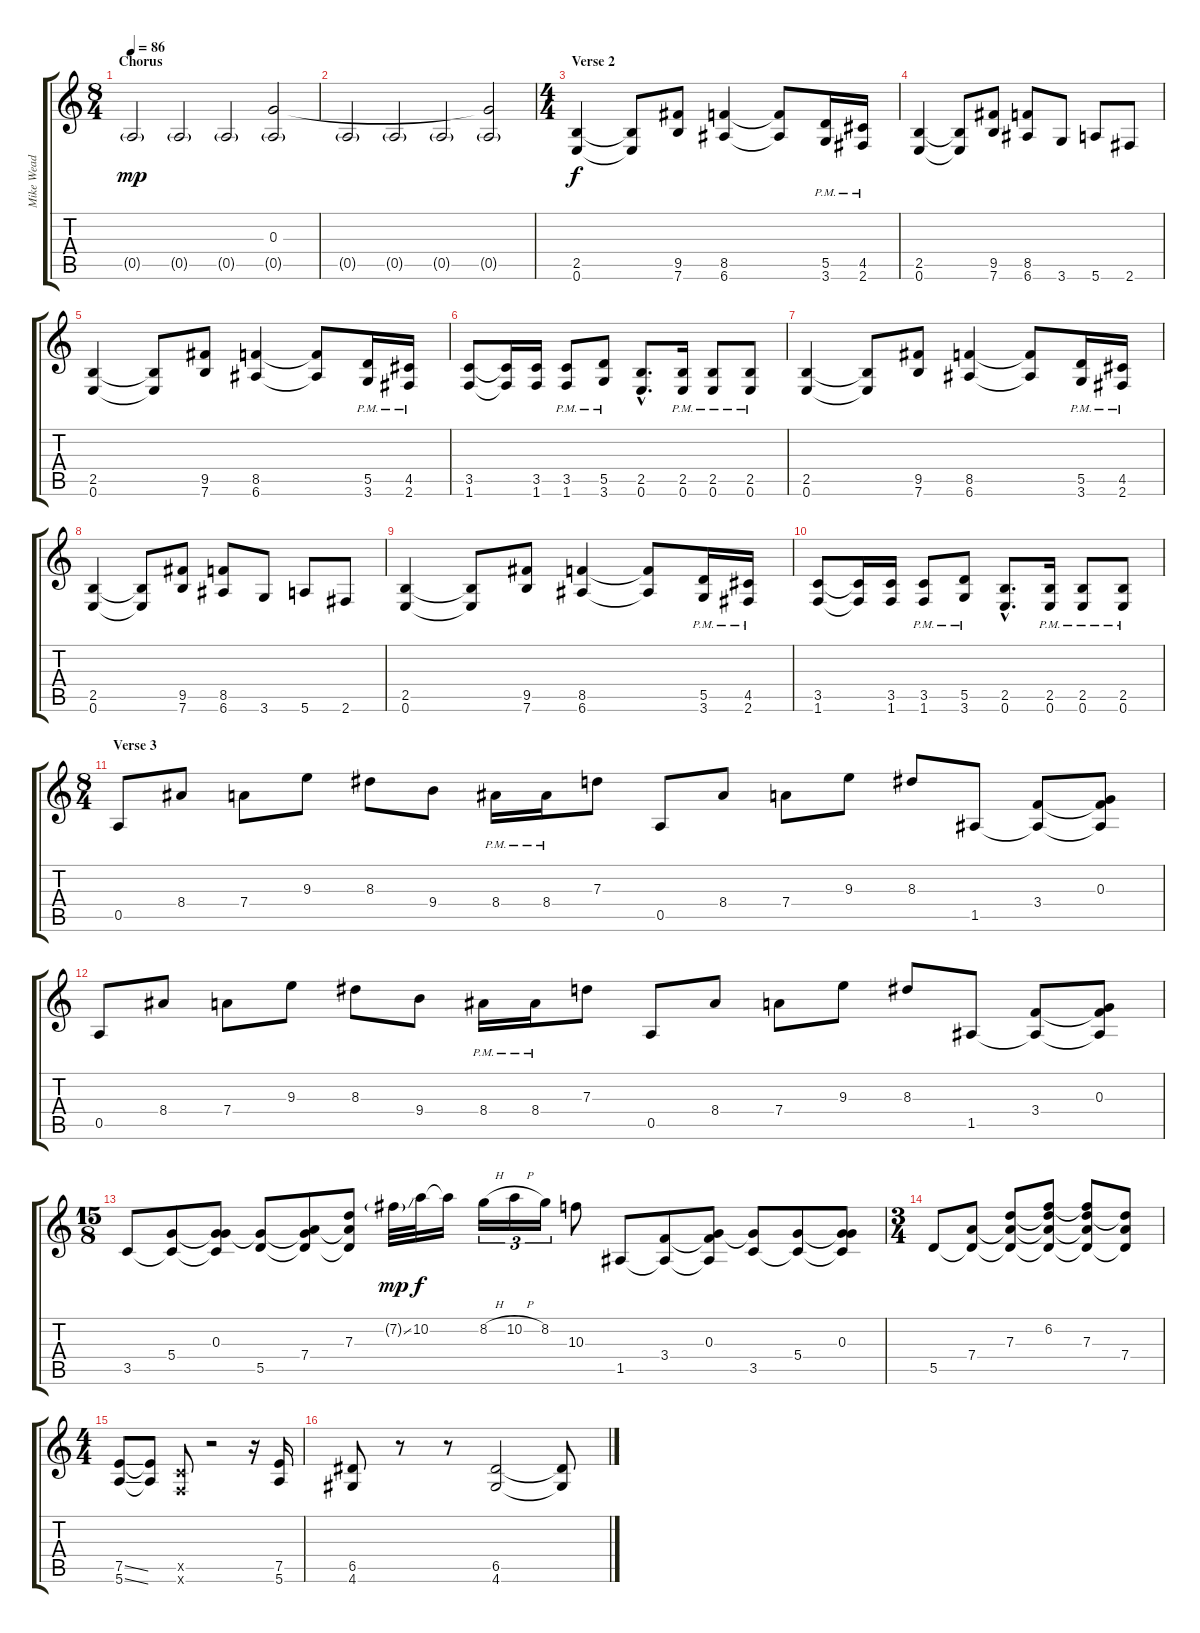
\track ("Mike Wead" "Mike Wead") {instrument distortionguitar}
\staff {score tabs}
\tuning (E4 B3 G3 D3 A2 E2) {hide}
\ts (8 4)
\section ("" "Chorus")
\tempo 86
\clef g2
\ks c
0.5{g}.2{dy mp} 0.5{g}.2 0.5{g}.2 (0.3 0.5{g}).2 |
0.5{g}.2 0.5{g}.2 0.5{g}.2 (0.3{t} 0.5{g}).2 |
\ts (4 4)
\section ("" "Verse 2")
(2.5 0.6).4{dy f} (2.5{t} 0.6{t}).8 (9.5 7.6).8 (8.5 6.6).4 (8.5{t} 6.6{t}).8 (5.5{pm} 3.6{pm}).16 (4.5{pm} 2.6{pm}).16 |
(2.5 0.6).4 (2.5{t} 0.6{t}).8 (9.5 7.6).8 (8.5 6.6).8 3.6.8 5.6.8 2.6.8 |
(2.5 0.6).4 (2.5{t} 0.6{t}).8 (9.5 7.6).8 (8.5 6.6).4 (8.5{t} 6.6{t}).8 (5.5{pm} 3.6{pm}).16 (4.5{pm} 2.6{pm}).16 |
(3.5 1.6).8 (3.5{t} 1.6{t}).16 (3.5 1.6).16 (3.5{pm} 1.6{pm}).8 (5.5{pm} 3.6{pm}).8 (2.5{hac} 0.6{hac}).8{d} (2.5{pm} 0.6{pm}).16 (2.5{pm} 0.6{pm}).8 (2.5{pm} 0.6{pm}).8 |
(2.5 0.6).4 (2.5{t} 0.6{t}).8 (9.5 7.6).8 (8.5 6.6).4 (8.5{t} 6.6{t}).8 (5.5{pm} 3.6{pm}).16 (4.5{pm} 2.6{pm}).16 |
(2.5 0.6).4 (2.5{t} 0.6{t}).8 (9.5 7.6).8 (8.5 6.6).8 3.6.8 5.6.8 2.6.8 |
(2.5 0.6).4 (2.5{t} 0.6{t}).8 (9.5 7.6).8 (8.5 6.6).4 (8.5{t} 6.6{t}).8 (5.5{pm} 3.6{pm}).16 (4.5{pm} 2.6{pm}).16 |
(3.5 1.6).8 (3.5{t} 1.6{t}).16 (3.5 1.6).16 (3.5{pm} 1.6{pm}).8 (5.5{pm} 3.6{pm}).8 (2.5{hac} 0.6{hac}).8{d} (2.5{pm} 0.6{pm}).16 (2.5{pm} 0.6{pm}).8 (2.5{pm} 0.6{pm}).8 |
\ts (8 4)
\section ("" "Verse 3")
0.5.8 8.4.8 7.4.8 9.3.8 8.3.8 9.4.8 8.4{pm}.16 8.4{pm}.16 7.3.8 0.5.8 8.4.8 7.4.8 9.3.8 8.3.8 1.5.8 (3.4 1.5{t}).8 (0.3 3.4{t} 1.5{t}).8 |
0.5.8 8.4.8 7.4.8 9.3.8 8.3.8 9.4.8 8.4{pm}.16 8.4{pm}.16 7.3.8 0.5.8 8.4.8 7.4.8 9.3.8 8.3.8 1.5.8 (3.4 1.5{t}).8 (0.3 3.4{t} 1.5{t}).8 |
\ts (15 8)
3.5.8 (5.4 3.5{t}).8 (0.3 5.4{t} 3.5{t}).8 (0.3{t} 5.5).8 (0.3{t} 7.4 5.5{t}).8 (7.3 7.4{t} 5.5{t}).8 7.2{ss g}.32{dy mp} 10.2.32{dy f} 10.2{t}.16 8.2{h}.16{tu (3 2)} 10.2{h}.16{tu (3 2)} 8.2.16{tu (3 2)} 10.3.8 1.5.8 (3.4 1.5{t}).8 (0.3 3.4{t} 1.5{t}).8 (0.3{t} 3.5).8 (5.4 3.5{t}).8 (0.3 5.4{t} 3.5{t}).8 |
\ts (3 4)
5.5.8 (7.4 5.5{t}).8 (7.3 7.4{t} 5.5{t}).8 (6.2 7.3{t} 7.4{t} 5.5{t}).8 (6.2{t} 7.3 7.4{t} 5.5{t}).8 (7.3{t} 7.4 5.5{t}).8 |
\ts (4 4)
(7.5{ss} 5.6{ss}).8 (7.5{t} 5.6{t}).8 (3.5{x} 1.6{x}).8 r.2 r.16 (7.5 5.6).16 |
(6.5 4.6).8 r.8 r.8 (6.5 4.6).2 (6.5{t} 4.6{t}).8
